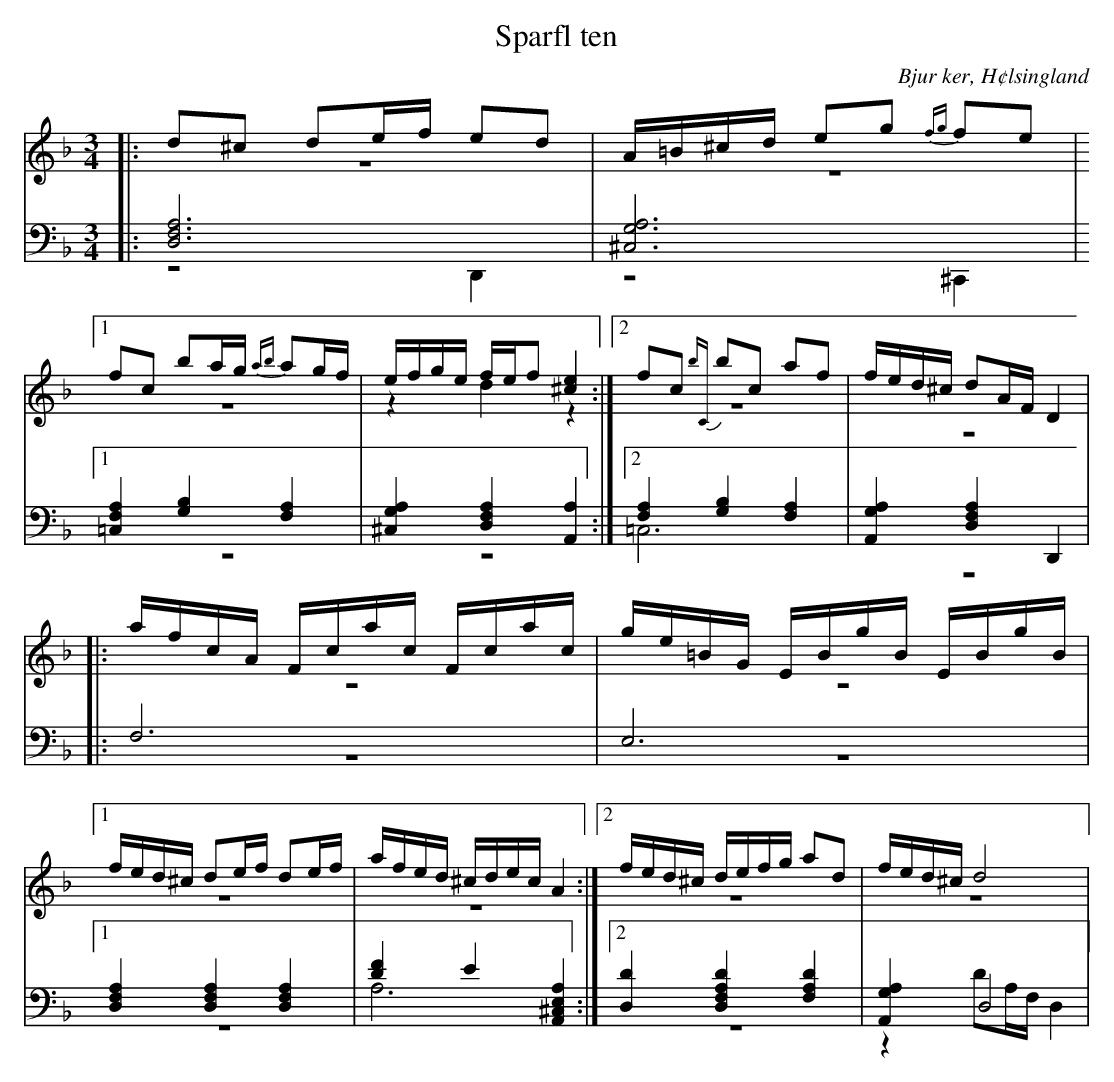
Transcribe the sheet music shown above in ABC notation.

X:1
T: Sparfl ten
O: Bjur ker, H¢lsingland
M: 3/4
L: 1/8
K: Dm
V:1
V:2 merge
V:3
V:4 merge
V:1
|:d^c de/f/ ed|A/=B/^c/d/ eg {fg}fe|1 fc ba/g/ {ab}ag/f/| e/f/g/e/ f/e/f [^c2e2]:|2 fc {bc,}bc af|f/e/d/^c/ dA/F/ D2|
|:a/f/c/A/  F/c/a/c/ F/c/a/c/|g/e/=B/G/  E/B/g/B/  E/B/g/B/|1 f/e/d/^c/ de/f/ de/f/|a/f/e/d/ ^c/d/e/c/ A2:|2 f/e/d/^c/ d/e/f/g/ ad|f/e/d/^c/ d4|
V:2
|:z6|z6|1 z6|z2 d2 z2:|2 z6|z6|
|:z6|z6|1 z6|z6:|2 z6|z6|
V:3 clef=bass
|:[D,6F,6A,6]|[^C,6G,6A,6]|1 [=C,2F,2A,2] [G,2B,2] [F,2A,2]|[^C,2G,2A,2] [D,2F,2A,2] [A,,2A,2]:|2 [F,2A,2] [G,2B,2] [F,2A,2]|[A,,2G,2A,2] [D,2F,2A,2] D,,2|
|:F,6|E,6|1 [D,2F,2A,2] [D,2F,2A,2] [D,2F,2A,2]|[D2F2] E2 [A,,2^C,2E,2A,2]:|2 [D,2D2] [D,2F,2A,2D2] [F,2A,2D2]|[A,,2G,2A,2] D,4|
V:4 clef=bass
|:z4 D,,2|z4 ^C,,2|1 z6|z6:|2 =C,6|z6|
|:z6|z6|1 z6|A,6:|2 z6|z2 DA,/F,/ D,2|
